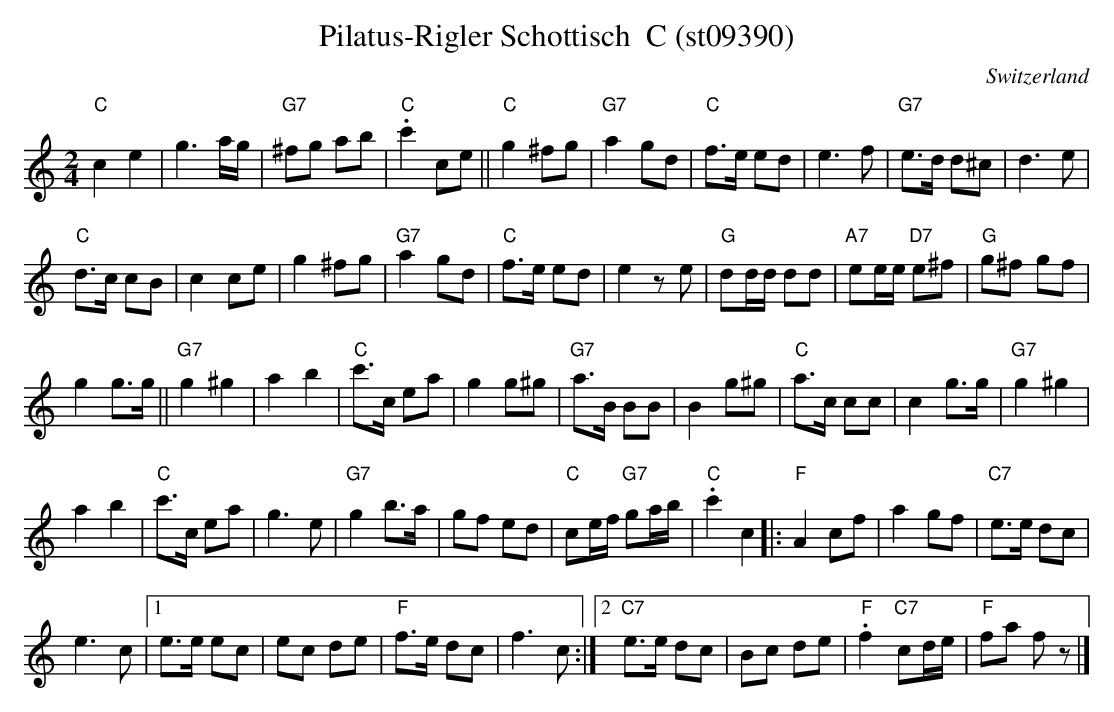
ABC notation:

X:1
T:Pilatus-Rigler Schottisch  C (st09390)
M:2/4
L:1/8
O:Switzerland
K:C major
"C"c2e2 | g3a/g/ | "G7"^fg ab | "C".c'2ce || "C"g2^fg | "G7"a2gd | "C"f>e ed | e3f | "G7"e>d d^c | d3e |
"C"d>c cB | c2ce | g2^fg | "G7"a2 gd | "C"f>e ed | e2ze | "G"dd/d/ dd | "A7"ee/e/ "D7"e^f | "G"g^f gf |
g2g>g || "G7"g2^g2 | a2b2 | "C"c'>c ea | g2g^g | "G7"a>B BB | B2g^g | "C"a>c cc | c2g>g | "G7"g2^g2 |
a2b2 | "C"c'>c ea | g3e | "G7"g2b>a | gf ed | "C"ce/f/ "G7"ga/b/ | "C".c'2c2 |: "F"A2cf | a2gf | "C7"e>e dc |
e3c |1 e>e ec | ec de | "F"f>e dc | f3c :|2 "C7"e>e dc | Bc de | "F".f2 "C7"cd/e/ | "F"fa fz |]
